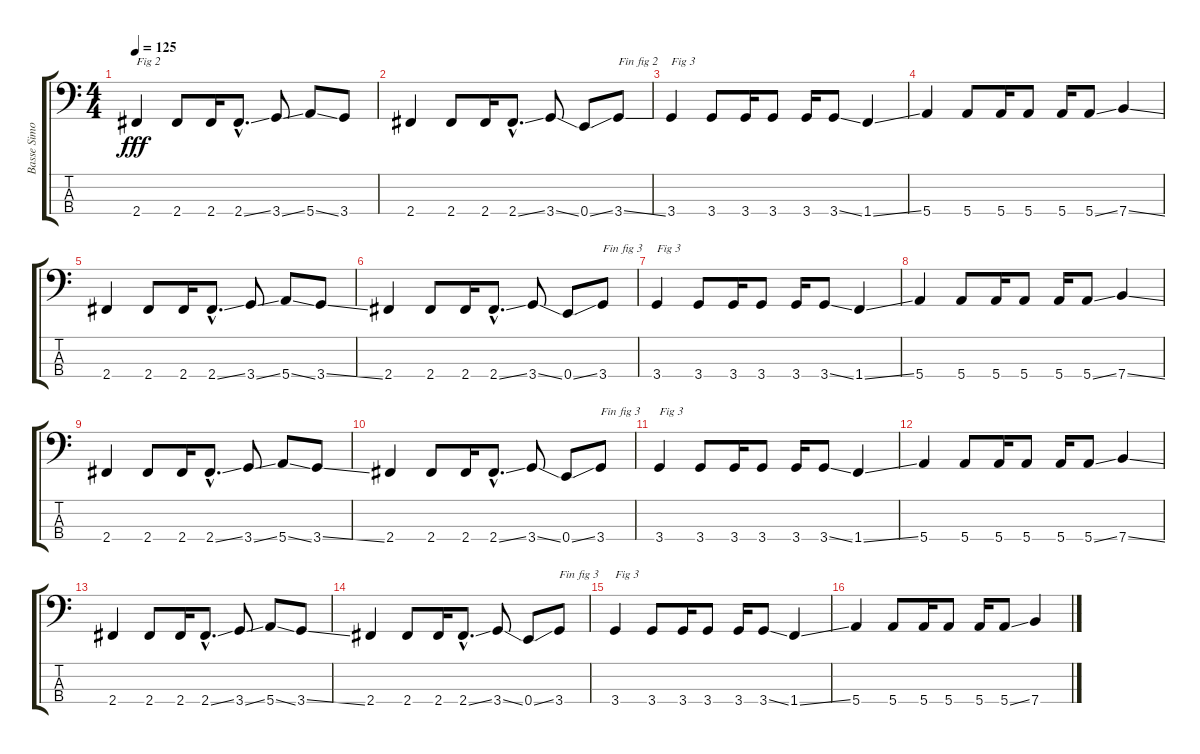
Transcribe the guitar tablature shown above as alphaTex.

\track ("Basse Simon" "Basse Simo") {instrument electricbassfinger}
\staff {score tabs}
\tuning (G2 D2 A1 E1) {hide}
\ts (4 4)
\tempo 125
\clef f4
\ks c
2.4.4{txt "Fig 2" dy fff} 2.4.8 2.4.16 2.4{ss hac}.8{d} 3.4{ss}.8 5.4{ss}.8 3.4.8 |
2.4.4 2.4.8 2.4.16 2.4{ss hac}.8{d} 3.4{ss}.8 0.4{ss}.8 3.4{ss}.8{txt "Fin fig 2"} |
3.4.4{txt "Fig 3"} 3.4.8 3.4.16 3.4.8 3.4.16 3.4{ss}.8 1.4{ss}.4 |
5.4.4 5.4.8 5.4.16 5.4.8 5.4.16 5.4{ss}.8 7.4{ss}.4 |
2.4.4 2.4.8 2.4.16 2.4{ss hac}.8{d} 3.4{ss}.8 5.4{ss}.8 3.4{ss}.8 |
2.4.4 2.4.8 2.4.16 2.4{ss hac}.8{d} 3.4{ss}.8 0.4{ss}.8 3.4.8{txt "Fin fig 3"} |
3.4.4{txt "Fig 3"} 3.4.8 3.4.16 3.4.8 3.4.16 3.4{ss}.8 1.4{ss}.4 |
5.4.4 5.4.8 5.4.16 5.4.8 5.4.16 5.4{ss}.8 7.4{ss}.4 |
2.4.4 2.4.8 2.4.16 2.4{ss hac}.8{d} 3.4{ss}.8 5.4{ss}.8 3.4{ss}.8 |
2.4.4 2.4.8 2.4.16 2.4{ss hac}.8{d} 3.4{ss}.8 0.4{ss}.8 3.4.8{txt "Fin fig 3"} |
3.4.4{txt "Fig 3"} 3.4.8 3.4.16 3.4.8 3.4.16 3.4{ss}.8 1.4{ss}.4 |
5.4.4 5.4.8 5.4.16 5.4.8 5.4.16 5.4{ss}.8 7.4{ss}.4 |
2.4.4 2.4.8 2.4.16 2.4{ss hac}.8{d} 3.4{ss}.8 5.4{ss}.8 3.4{ss}.8 |
2.4.4 2.4.8 2.4.16 2.4{ss hac}.8{d} 3.4{ss}.8 0.4{ss}.8 3.4.8{txt "Fin fig 3"} |
3.4.4{txt "Fig 3"} 3.4.8 3.4.16 3.4.8 3.4.16 3.4{ss}.8 1.4{ss}.4 |
5.4.4 5.4.8 5.4.16 5.4.8 5.4.16 5.4{ss}.8 7.4{ss}.4
